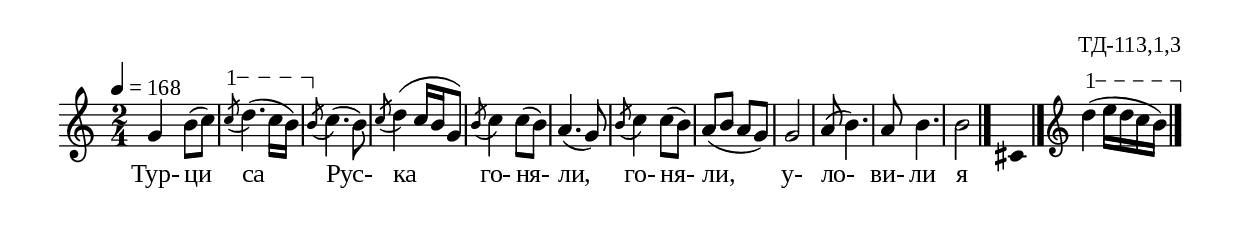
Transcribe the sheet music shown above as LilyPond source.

%{
laz_113_1_03
%}

\include "td-preamble.ly"

\score {
\relative c'' {
 \tempo 4 = 168
 \time 2/4
g4 b8( c) | 
\varA
\acciaccatura c8\startTextSpan d4.( c16[ b\stopTextSpan]) | 
\acciaccatura b8 c4.( b8) |
\acciaccatura c8 d4( c16[ b g8]) | \acciaccatura b8 c4 c8( b) | 
a4.( g8) | \acciaccatura b8 c4 c8( b) | a( b a[ g)] | g2 | a8( b4.) | a8 b4. | b2
\bar "|." 
s4 \fixB cis, \fixC
\bar "|." 
\endm
\varA
d'4\startTextSpan( e16[ d c b\stopTextSpan])
\bar "|." 
}
\addlyrics { Тур- ци са Рус- ка го- ня- ли, го- ня- ли, у- ло- ви- ли я }
%
\layout {
  indent = #0
  line-width = 190\mm
  ragged-right=##f
}
%
\midi { 
	\context {
		\Score
		tempoWholesPerMinute = #(ly:make-moment 168 4)
		}
	}
}
%
\header{
  opus = "ТД-113,1,3"
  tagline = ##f
}


